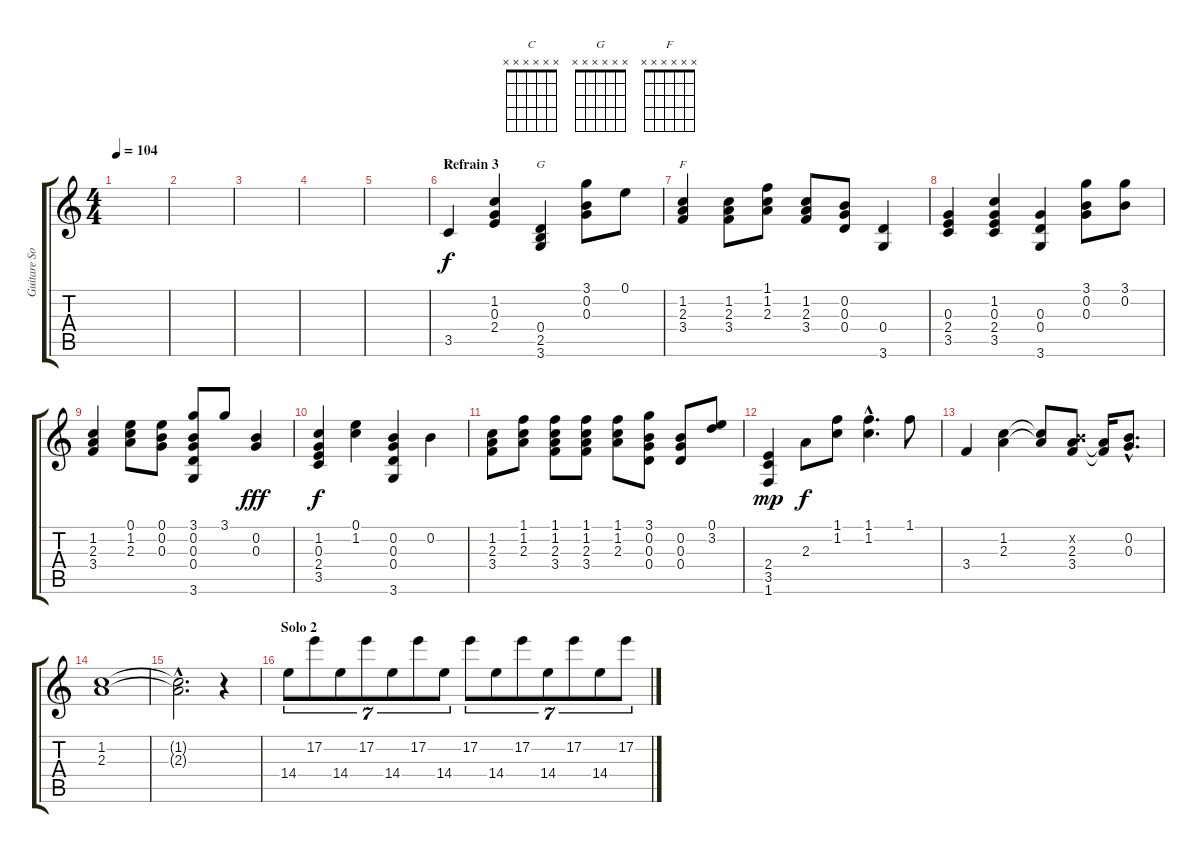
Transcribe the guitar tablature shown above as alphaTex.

\track ("Guitare Solo" "Guitare So") {instrument distortionguitar}
\staff {score tabs}
\tuning (E4 B3 G3 D3 A2 E2) {hide}
\chord ("C" x x x x x x) {firstfret 0}
\chord ("G" x x x x x x) {firstfret 0}
\chord ("F" x x x x x x) {firstfret 0}
\ts (4 4)
\tempo 104
\clef g2
\ks c
|
|
|
|
|
\section ("" "Refrain 3")
3.5.4{ch "C"} (1.2 0.3 2.4).4 (0.4 2.5 3.6).4{ch "G"} (3.1 0.2 0.3).8 0.1.8 |
(1.2 2.3 3.4).4{ch "F"} (1.2 2.3 3.4).8 (1.1 1.2 2.3).8 (1.2 2.3 3.4).8 (0.2 0.3 0.4).8 (0.4 3.6).4 |
(0.3 2.4 3.5).4 (1.2 0.3 2.4 3.5).4 (0.3 0.4 3.6).4 (3.1 0.2 0.3).8 (3.1 0.2).8 |
(1.2 2.3 3.4).4 (0.1 1.2 2.3).8 (0.1 0.2 0.3).8 (3.1 0.2 0.3 0.4 3.6).8 3.1.8 (0.2 0.3).4{dy fff} |
(1.2 0.3 2.4 3.5).4{dy f} (0.1 1.2).4 (0.2 0.3 0.4 3.6).4 0.2.4 |
(1.2 2.3 3.4).8 (1.1 1.2 2.3).8 (1.1 1.2 2.3 3.4).8 (1.1 1.2 2.3 3.4).8 (1.1 1.2 2.3).8 (3.1 0.2 0.3 0.4).8 (0.2 0.3 0.4).8 (0.1 3.2).8 |
(2.4 3.5 1.6).4{dy mp} 2.3.8{dy f} (1.1 1.2).8 (1.1{hac} 1.2{hac}).4{d} 1.1.8 |
3.4.4 (1.2 2.3).4 (1.2{t} 2.3{t}).8 (0.2{x} 2.3 3.4).8 (2.3{t} 3.4{t}).16 (0.2{hac} 0.3{hac}).8{d} |
(1.2 2.3).1{volume 10} |
(1.2{hac t} 2.3{hac t}).2{d} r.4 |
\section ("" "Solo 2 ")
14.4.8{tu (7 4) volume 16} 17.2.8{tu (7 4)} 14.4.8{tu (7 4)} 17.2.8{tu (7 4)} 14.4.8{tu (7 4)} 17.2.8{tu (7 4)} 14.4.8{tu (7 4)} 17.2.8{tu (7 4)} 14.4.8{tu (7 4)} 17.2.8{tu (7 4)} 14.4.8{tu (7 4)} 17.2.8{tu (7 4)} 14.4.8{tu (7 4)} 17.2.8{tu (7 4)}
